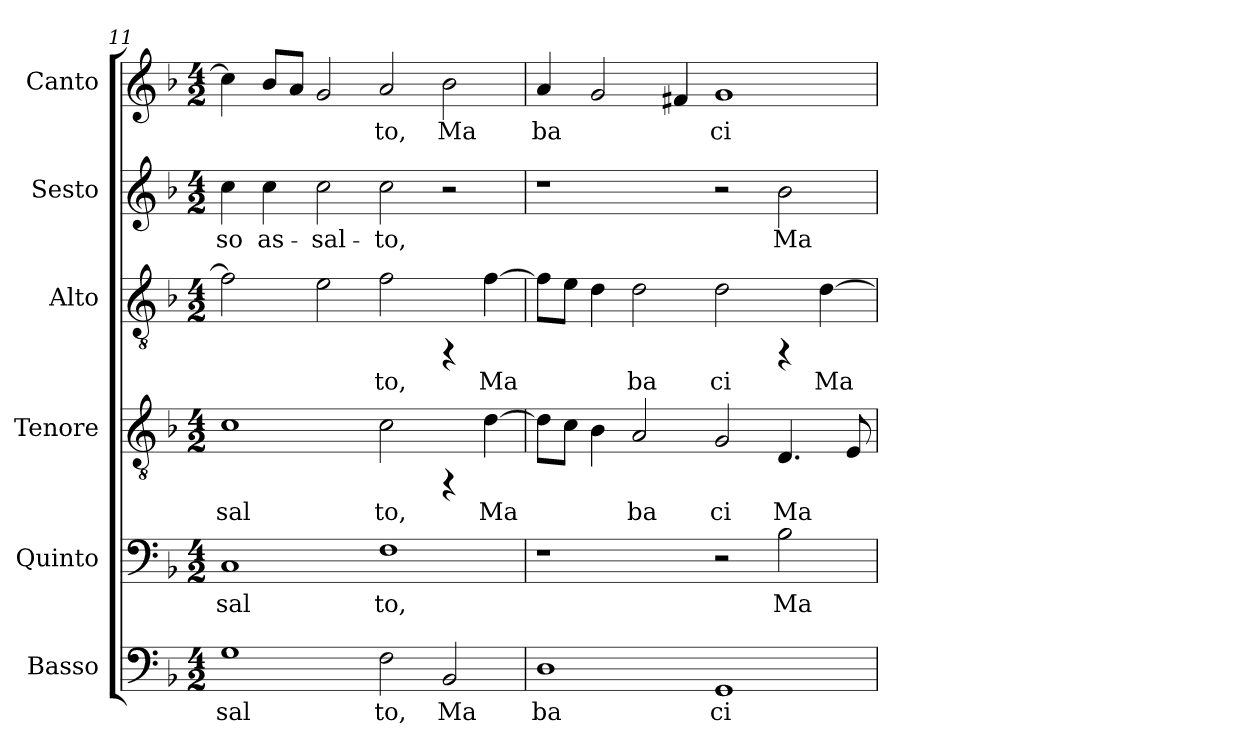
**kern	**text	**kern	**text	**kern	**text	**kern	**text	**kern	**text	**kern	**text
*part6	*part6	*part5	*part5	*part4	*part4	*part3	*part3	*part2	*part2	*part1	*part1
*staff6	*staff6	*staff5	*staff5	*staff4	*staff4	*staff3	*staff3	*staff2	*staff2	*staff1	*staff1
*I"Basso	*	*I"Quinto	*	*I"Tenore	*	*I"Alto	*	*I"Sesto	*	*I"Canto	*
!!LO:PB:g=z
*clefF4	*	*clefF4	*	*clefGv2	*	*clefGv2	*	*clefG2	*	*clefG2	*
*k[b-]	*	*k[b-]	*	*k[b-]	*	*k[b-]	*	*k[b-]	*	*k[b-]	*
*F:	*	*F:	*	*F:	*	*F:	*	*F:	*	*F:	*
*M4/2	*	*M4/2	*	*M4/2	*	*M4/2	*	*M4/2	*	*M4/2	*
=11	=11	=11	=11	=11	=11	=11	=11	=11	=11	=11	=11
!	!LO:LY:b:cj	!	!LO:LY:b:cj	!	!LO:LY:b:cj	!	!LO:LY:b:cj	!	!LO:LY:b:cj	!	!LO:LY:b:cj
1G	-sal	1C	sal	1c	-sal	2f\]	.	4cc\	so	4cc\]	--
!	!	!	!	!	!	!	!	!	!LO:LY:b:cj	!	!LO:LY:b:cj
.	.	.	.	.	.	.	.	4cc\	as-	8b-/L	--
!	!	!	!	!	!	!	!	!	!	!	!LO:LY:b:cj
.	.	.	.	.	.	.	.	.	.	8a/J	--
!	!	!	!	!	!	!	!LO:LY:b:cj	!	!LO:LY:b:cj	!	!LO:LY:b:cj
.	.	.	.	.	.	2e\	.	2cc\	-sal-	2g/	--
!	!LO:LY:b:cj	!	!LO:LY:b:cj	!	!LO:LY:b:cj	!	!LO:LY:b:cj	!	!LO:LY:b:cj	!	!LO:LY:b:cj
2F\	to,	1F	to,	2c\	to,	2f\	to,	2cc\	-to,	2a/	-to,
!	!LO:LY:b:cj	!	!	!	!	!	!	!	!	!	!LO:LY:b:cj
2BB-/	Ma	.	.	4rFF	.	4rFF	.	2r	.	2b-\	Ma
!	!	!	!	!	!LO:LY:b:cj	!	!LO:LY:b:cj	!	!	!	!
.	.	.	.	[>4d\	Ma	[>4f\	Ma	.	.	.	.
=12	=12	=12	=12	=12	=12	=12	=12	=12	=12	=12	=12
!	!LO:LY:b:cj	!	!	!	!LO:LY:b:cj	!	!LO:LY:b:cj	!	!	!	!LO:LY:b:cj
1D	ba	1r	.	8d\L]	.	8f\L]	.	1r	.	4a/	ba
!	!	!	!	!	!LO:LY:b:cj	!	!LO:LY:b:cj	!	!	!	!
.	.	.	.	8c\J	.	8e\J	.	.	.	.	.
!	!	!	!	!	!LO:LY:b:cj	!	!LO:LY:b:cj	!	!	!	!LO:LY:b:cj
.	.	.	.	4B-\	.	4d\	.	.	.	2g/	.
!	!	!	!	!	!LO:LY:b:cj	!	!LO:LY:b:cj	!	!	!	!
.	.	.	.	2A/	ba	2d\	ba	.	.	.	.
!	!	!	!	!	!	!	!	!	!	!	!LO:LY:b:cj
.	.	.	.	.	.	.	.	.	.	4f#/	.
!	!LO:LY:b:cj	!	!	!	!LO:LY:b:cj	!	!LO:LY:b:cj	!	!	!	!LO:LY:b:cj
1GG	ci	2r	.	2G/	ci	2d\	ci	2r	.	1g	ci
!	!	!	!LO:LY:b:cj	!	!LO:LY:b:cj	!	!	!	!LO:LY:b:cj	!	!
.	.	2B-\	Ma	4.D/	Ma	4rFF	.	2b-\	Ma	.	.
!	!	!	!	!	!	!	!LO:LY:b:cj	!	!	!	!
.	.	.	.	.	.	[>4d\	Ma	.	.	.	.
!	!	!	!	!	!LO:LY:b:cj	!	!	!	!	!	!
.	.	.	.	8E/	.	.	.	.	.	.	.
=	=	=	=	=	=	=	=	=	=	=	=
*-	*-	*-	*-	*-	*-	*-	*-	*-	*-	*-	*-
